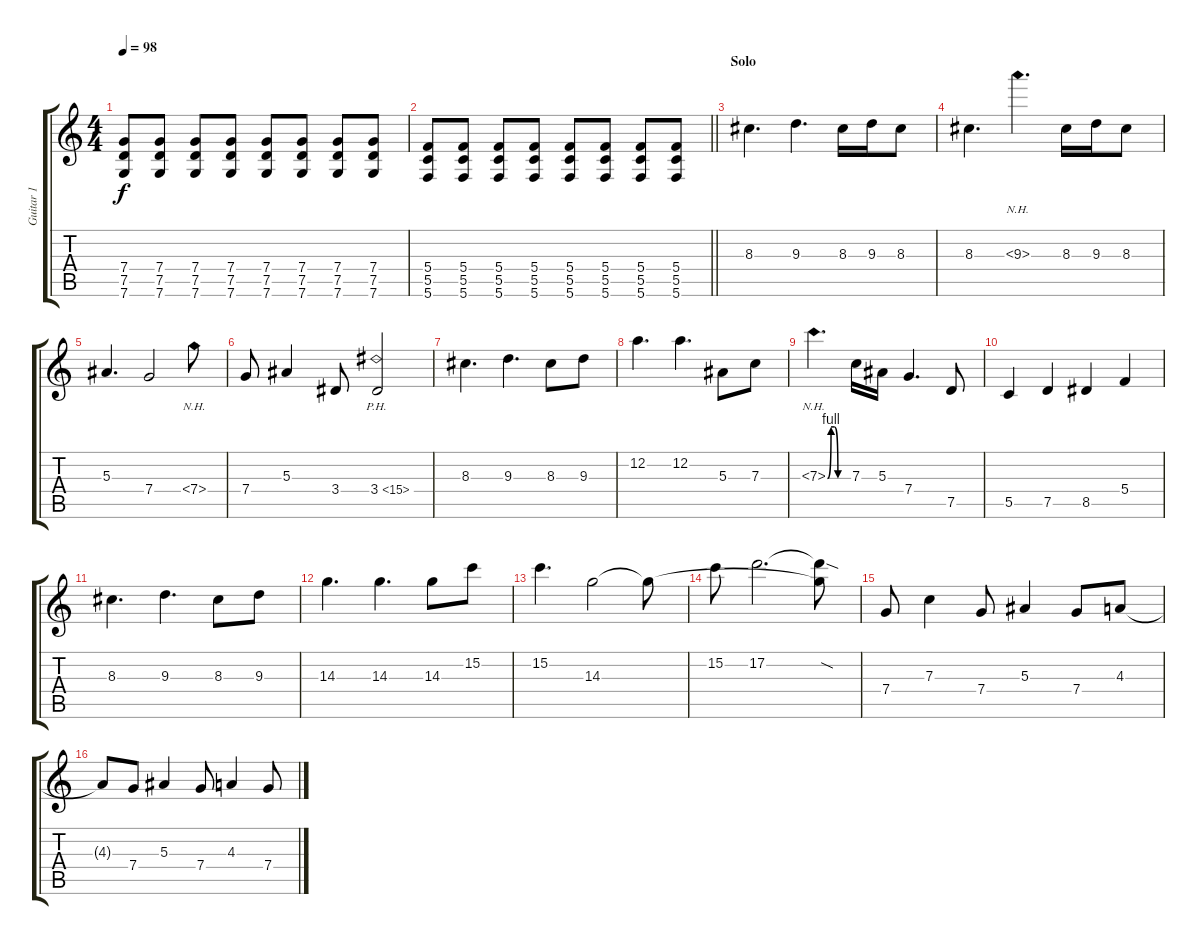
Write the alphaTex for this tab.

\track ("Guitar 1" "Guitar 1") {instrument electricguitarclean}
\staff {score tabs}
\tuning (D4 A3 F3 C3 G2 C2) {hide}
\ts (4 4)
\tempo 98
\clef g2
\ks c
(7.4 7.5 7.6).8{dy f} (7.4 7.5 7.6).8 (7.4 7.5 7.6).8 (7.4 7.5 7.6).8 (7.4 7.5 7.6).8 (7.4 7.5 7.6).8 (7.4 7.5 7.6).8 (7.4 7.5 7.6).8 |
\barLineRight lightlight
(5.4 5.5 5.6).8 (5.4 5.5 5.6).8 (5.4 5.5 5.6).8 (5.4 5.5 5.6).8 (5.4 5.5 5.6).8 (5.4 5.5 5.6).8 (5.4 5.5 5.6).8 (5.4 5.5 5.6).8 |
\section ("" "Solo")
8.3.4{d} 9.3.4{d} 8.3.16 9.3.16 8.3.8 |
8.3.4{d} 9.3{nh}.4{d} 8.3.16 9.3.16 8.3.8 |
5.3.4{d} 7.4.2 7.4{nh}.8 |
7.4.8 5.3.4 3.4.8 3.4{ph 12}.2 |
8.3.4{d} 9.3.4{d} 8.3.8 9.3.8 |
12.2.4{d} 12.2.4{d} 5.3.8 7.3.8 |
7.3{be (custom 0 0 10 4 20 4 30 0 60 0) nh}.4{d} 7.3.16 5.3.16 7.4.4{d} 7.5.8 |
5.5.4 7.5.4 8.5.4 5.4.4 |
8.3.4{d} 9.3.4{d} 8.3.8 9.3.8 |
14.3.4{d} 14.3.4{d} 14.3.8 15.2.8 |
15.2.4{d} 14.3.2 14.3{t}.8 |
15.2.8 17.2.2{d} (17.2{sod t} 14.3{t}).8 |
7.4.8 7.3.4 7.4.8 5.3.4 7.4.8 4.3.8 |
4.3{t}.8 7.4.8 5.3.4 7.4.8 4.3.4 7.4.8
